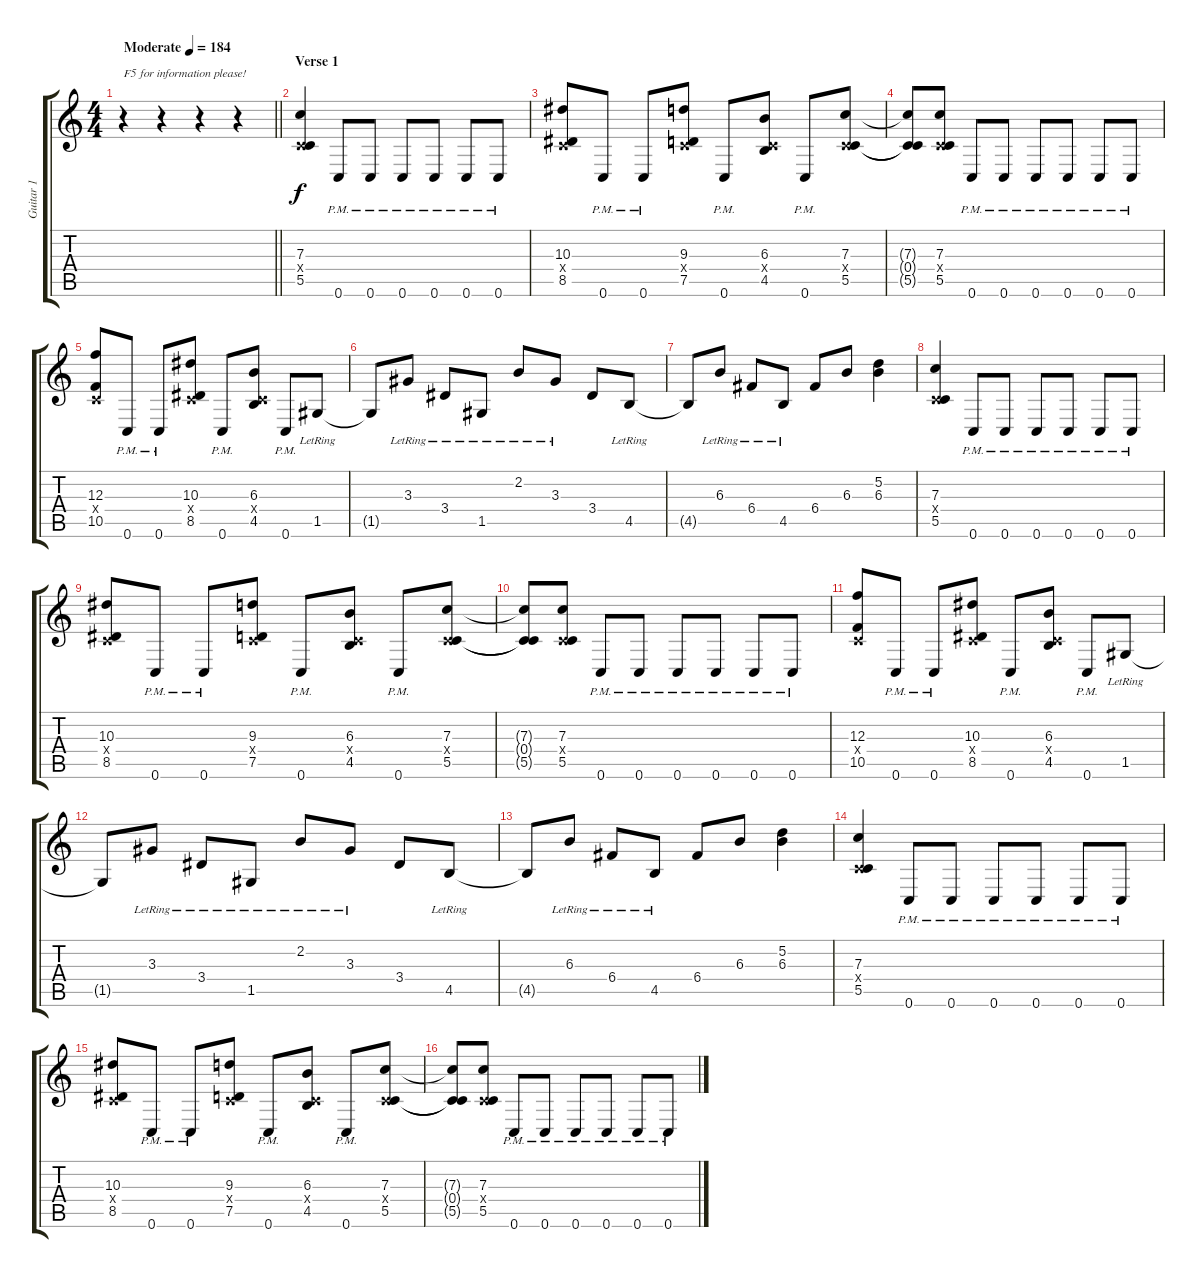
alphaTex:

\track ("Guitar 1" "Guitar 1") {instrument distortionguitar}
\staff {score tabs}
\tuning (D4 A3 F3 C3 G2 C2) {hide}
\ts (4 4)
\tempo (184 "Moderate")
\clef g2
\barLineRight lightlight
\ks c
r.4{txt "F5 for information please!" dy f instrument distortionguitar} r.4 r.4 r.4 |
\section ("" "Verse 1")
(7.3 0.4{x} 5.5).4 0.6{pm}.8 0.6{pm}.8 0.6{pm}.8 0.6{pm}.8 0.6{pm}.8 0.6{pm}.8 |
(10.3 0.4{x} 8.5).8 0.6{pm}.8 0.6{pm}.8 (9.3 0.4{x} 7.5).8 0.6{pm}.8 (6.3 0.4{x} 4.5).8 0.6{pm}.8 (7.3 0.4{x} 5.5).8 |
(7.3{t} 0.4{t} 5.5{t}).8 (7.3 0.4{x} 5.5).8 0.6{pm}.8 0.6{pm}.8 0.6{pm}.8 0.6{pm}.8 0.6{pm}.8 0.6{pm}.8 |
(12.3 0.4{x} 10.5).8 0.6{pm}.8 0.6{pm}.8 (10.3 0.4{x} 8.5).8 0.6{pm}.8 (6.3 0.4{x} 4.5).8 0.6{pm}.8 1.5{lr}.8 |
1.5{t}.8 3.3{lr}.8 3.4{lr}.8 1.5{lr}.8 2.2{lr}.8 3.3{lr}.8 3.4.8 4.5{lr}.8 |
4.5{t}.8 6.3{lr}.8 6.4{lr}.8 4.5{lr}.8 6.4.8 6.3.8 (5.2 6.3).4 |
(7.3 0.4{x} 5.5).4 0.6{pm}.8 0.6{pm}.8 0.6{pm}.8 0.6{pm}.8 0.6{pm}.8 0.6{pm}.8 |
(10.3 0.4{x} 8.5).8 0.6{pm}.8 0.6{pm}.8 (9.3 0.4{x} 7.5).8 0.6{pm}.8 (6.3 0.4{x} 4.5).8 0.6{pm}.8 (7.3 0.4{x} 5.5).8 |
(7.3{t} 0.4{t} 5.5{t}).8 (7.3 0.4{x} 5.5).8 0.6{pm}.8 0.6{pm}.8 0.6{pm}.8 0.6{pm}.8 0.6{pm}.8 0.6{pm}.8 |
(12.3 0.4{x} 10.5).8 0.6{pm}.8 0.6{pm}.8 (10.3 0.4{x} 8.5).8 0.6{pm}.8 (6.3 0.4{x} 4.5).8 0.6{pm}.8 1.5{lr}.8 |
1.5{t}.8 3.3{lr}.8 3.4{lr}.8 1.5{lr}.8 2.2{lr}.8 3.3{lr}.8 3.4.8 4.5{lr}.8 |
4.5{t}.8 6.3{lr}.8 6.4{lr}.8 4.5{lr}.8 6.4.8 6.3.8 (5.2 6.3).4 |
(7.3 0.4{x} 5.5).4 0.6{pm}.8 0.6{pm}.8 0.6{pm}.8 0.6{pm}.8 0.6{pm}.8 0.6{pm}.8 |
(10.3 0.4{x} 8.5).8 0.6{pm}.8 0.6{pm}.8 (9.3 0.4{x} 7.5).8 0.6{pm}.8 (6.3 0.4{x} 4.5).8 0.6{pm}.8 (7.3 0.4{x} 5.5).8 |
(7.3{t} 0.4{t} 5.5{t}).8 (7.3 0.4{x} 5.5).8 0.6{pm}.8 0.6{pm}.8 0.6{pm}.8 0.6{pm}.8 0.6{pm}.8 0.6{pm}.8
